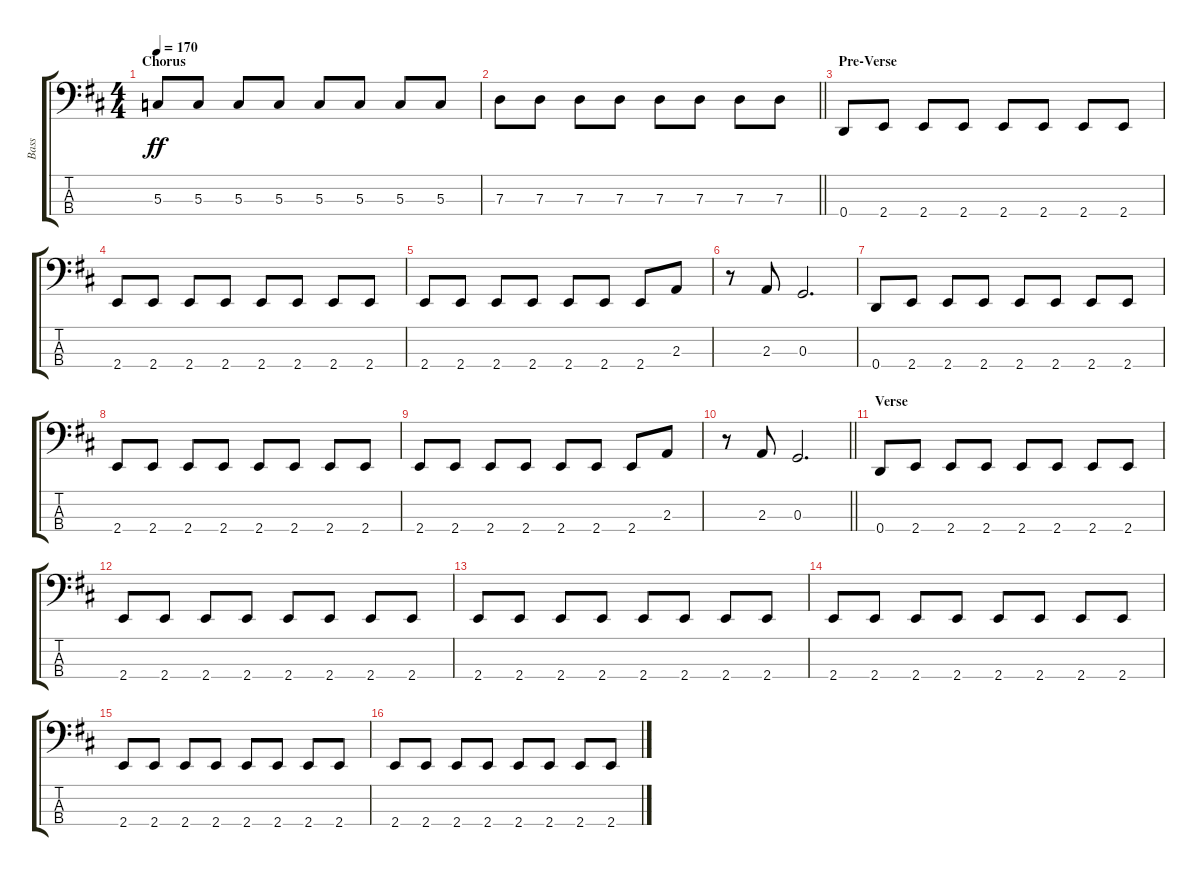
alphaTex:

\track ("Bass" "Bass") {instrument electricbasspick}
\staff {score tabs}
\tuning (F2 C2 G1 D1) {hide}
\ts (4 4)
\section ("" "Chorus")
\tempo 170
\clef f4
\ks bminor
5.3.8{dy ff} 5.3.8 5.3.8 5.3.8 5.3.8 5.3.8 5.3.8 5.3.8 |
\barLineRight lightlight
7.3.8 7.3.8 7.3.8 7.3.8 7.3.8 7.3.8 7.3.8 7.3.8 |
\section ("" "Pre-Verse")
0.4.8 2.4.8 2.4.8 2.4.8 2.4.8 2.4.8 2.4.8 2.4.8 |
2.4.8 2.4.8 2.4.8 2.4.8 2.4.8 2.4.8 2.4.8 2.4.8 |
2.4.8 2.4.8 2.4.8 2.4.8 2.4.8 2.4.8 2.4.8 2.3.8 |
r.8 2.3.8 0.3.2{d} |
0.4.8 2.4.8 2.4.8 2.4.8 2.4.8 2.4.8 2.4.8 2.4.8 |
2.4.8 2.4.8 2.4.8 2.4.8 2.4.8 2.4.8 2.4.8 2.4.8 |
2.4.8 2.4.8 2.4.8 2.4.8 2.4.8 2.4.8 2.4.8 2.3.8 |
\barLineRight lightlight
r.8 2.3.8 0.3.2{d} |
\section ("" "Verse")
0.4.8 2.4.8 2.4.8 2.4.8 2.4.8 2.4.8 2.4.8 2.4.8 |
2.4.8 2.4.8 2.4.8 2.4.8 2.4.8 2.4.8 2.4.8 2.4.8 |
2.4.8 2.4.8 2.4.8 2.4.8 2.4.8 2.4.8 2.4.8 2.4.8 |
2.4.8 2.4.8 2.4.8 2.4.8 2.4.8 2.4.8 2.4.8 2.4.8 |
2.4.8 2.4.8 2.4.8 2.4.8 2.4.8 2.4.8 2.4.8 2.4.8 |
2.4.8 2.4.8 2.4.8 2.4.8 2.4.8 2.4.8 2.4.8 2.4.8
